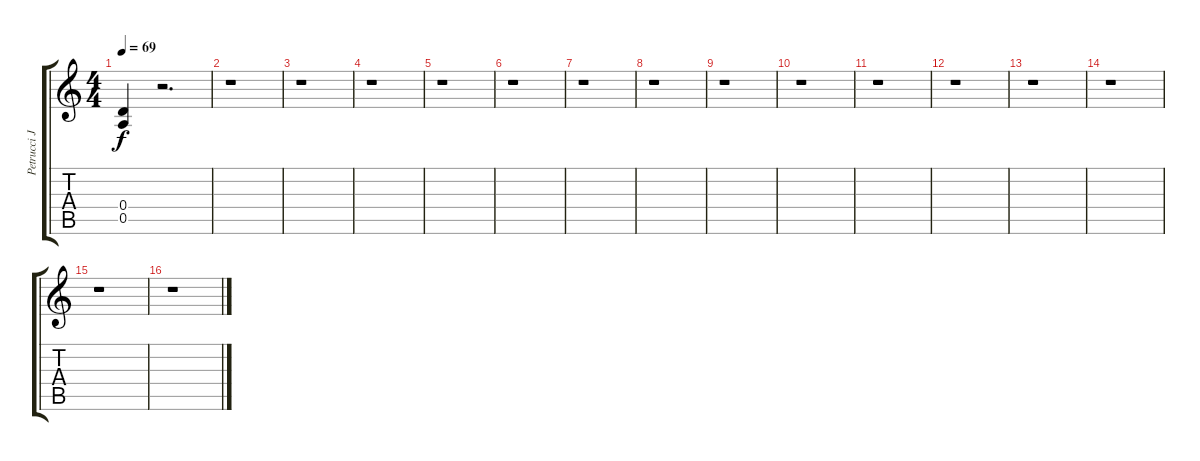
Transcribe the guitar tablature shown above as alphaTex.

\track ("Petrucci John" "Petrucci J") {instrument distortionguitar}
\staff {score tabs}
\tuning (E4 B3 G3 D3 A2 E2) {hide}
\ts (4 4)
\tempo 69
\clef g2
\ks c
(0.4{t} 0.5{t}).4{dy f} r.2{d} |
r.1 |
r.1 |
r.1 |
r.1 |
r.1 |
r.1 |
r.1 |
r.1 |
r.1 |
r.1 |
r.1 |
r.1 |
r.1 |
r.1 |
r.1
